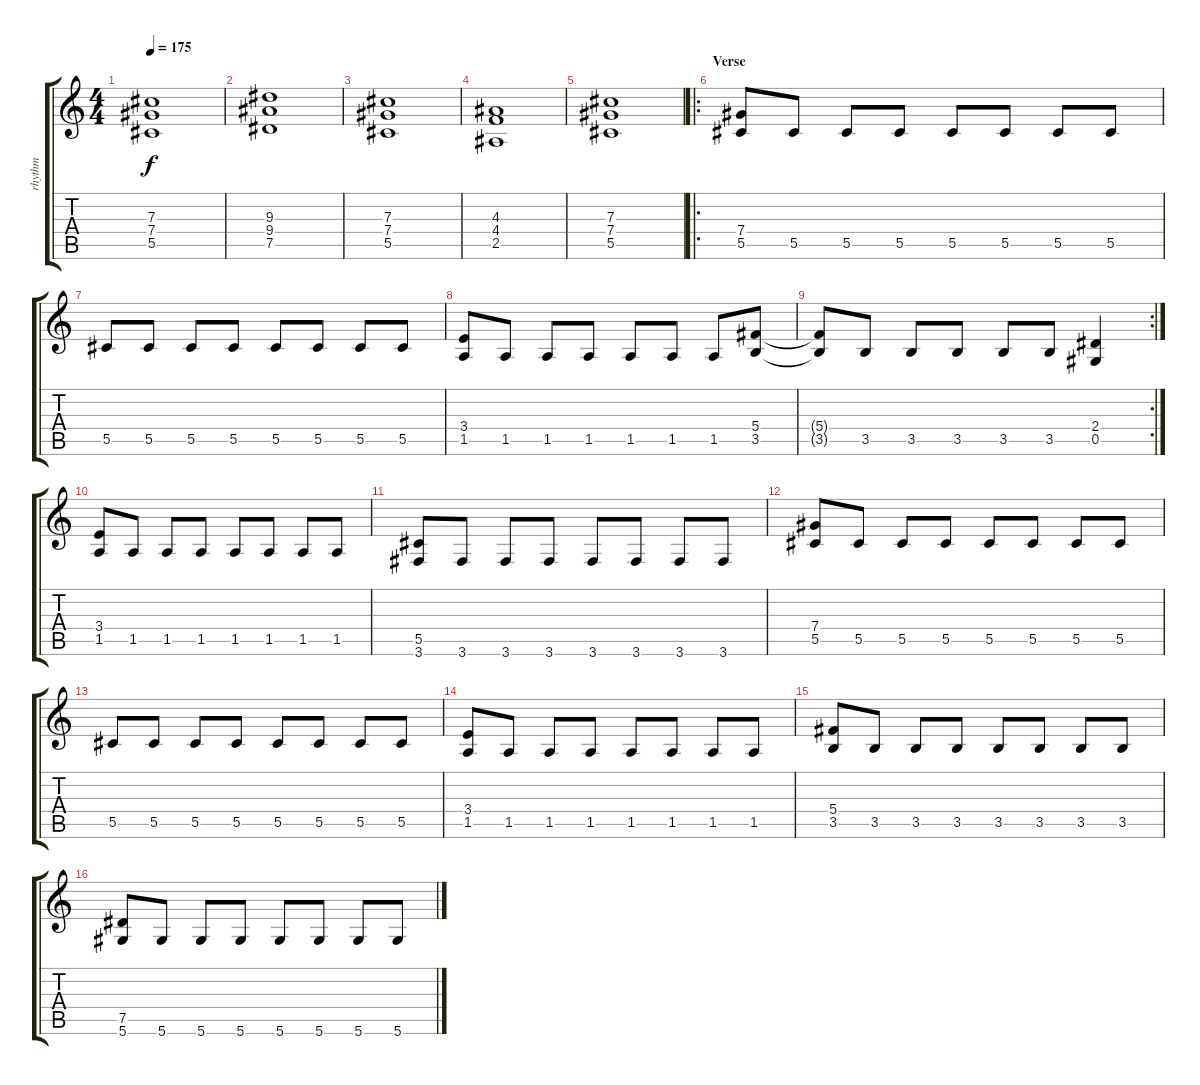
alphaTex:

\track ("rhythm" "rhythm") {instrument distortionguitar}
\staff {score tabs}
\tuning (Eb4 Bb3 Gb3 Db3 Ab2 Eb2) {hide}
\ts (4 4)
\tempo 175
\clef g2
\ks c
(7.3 7.4 5.5).1{dy f} |
(9.3 9.4 7.5).1 |
(7.3 7.4 5.5).1 |
(4.3 4.4 2.5).1 |
(7.3 7.4 5.5).1 |
\ro
\section ("" "Verse")
(7.4 5.5).8 5.5.8 5.5.8 5.5.8 5.5.8 5.5.8 5.5.8 5.5.8 |
5.5.8 5.5.8 5.5.8 5.5.8 5.5.8 5.5.8 5.5.8 5.5.8 |
(3.4 1.5).8 1.5.8 1.5.8 1.5.8 1.5.8 1.5.8 1.5.8 (5.4 3.5).8 |
\rc 2
(5.4{t} 3.5{t}).8 3.5.8 3.5.8 3.5.8 3.5.8 3.5.8 (2.4 0.5).4 |
(3.4 1.5).8 1.5.8 1.5.8 1.5.8 1.5.8 1.5.8 1.5.8 1.5.8 |
(5.5 3.6).8 3.6.8 3.6.8 3.6.8 3.6.8 3.6.8 3.6.8 3.6.8 |
(7.4 5.5).8 5.5.8 5.5.8 5.5.8 5.5.8 5.5.8 5.5.8 5.5.8 |
5.5.8 5.5.8 5.5.8 5.5.8 5.5.8 5.5.8 5.5.8 5.5.8 |
(3.4 1.5).8 1.5.8 1.5.8 1.5.8 1.5.8 1.5.8 1.5.8 1.5.8 |
(5.4 3.5).8 3.5.8 3.5.8 3.5.8 3.5.8 3.5.8 3.5.8 3.5.8 |
(7.5 5.6).8 5.6.8 5.6.8 5.6.8 5.6.8 5.6.8 5.6.8 5.6.8
